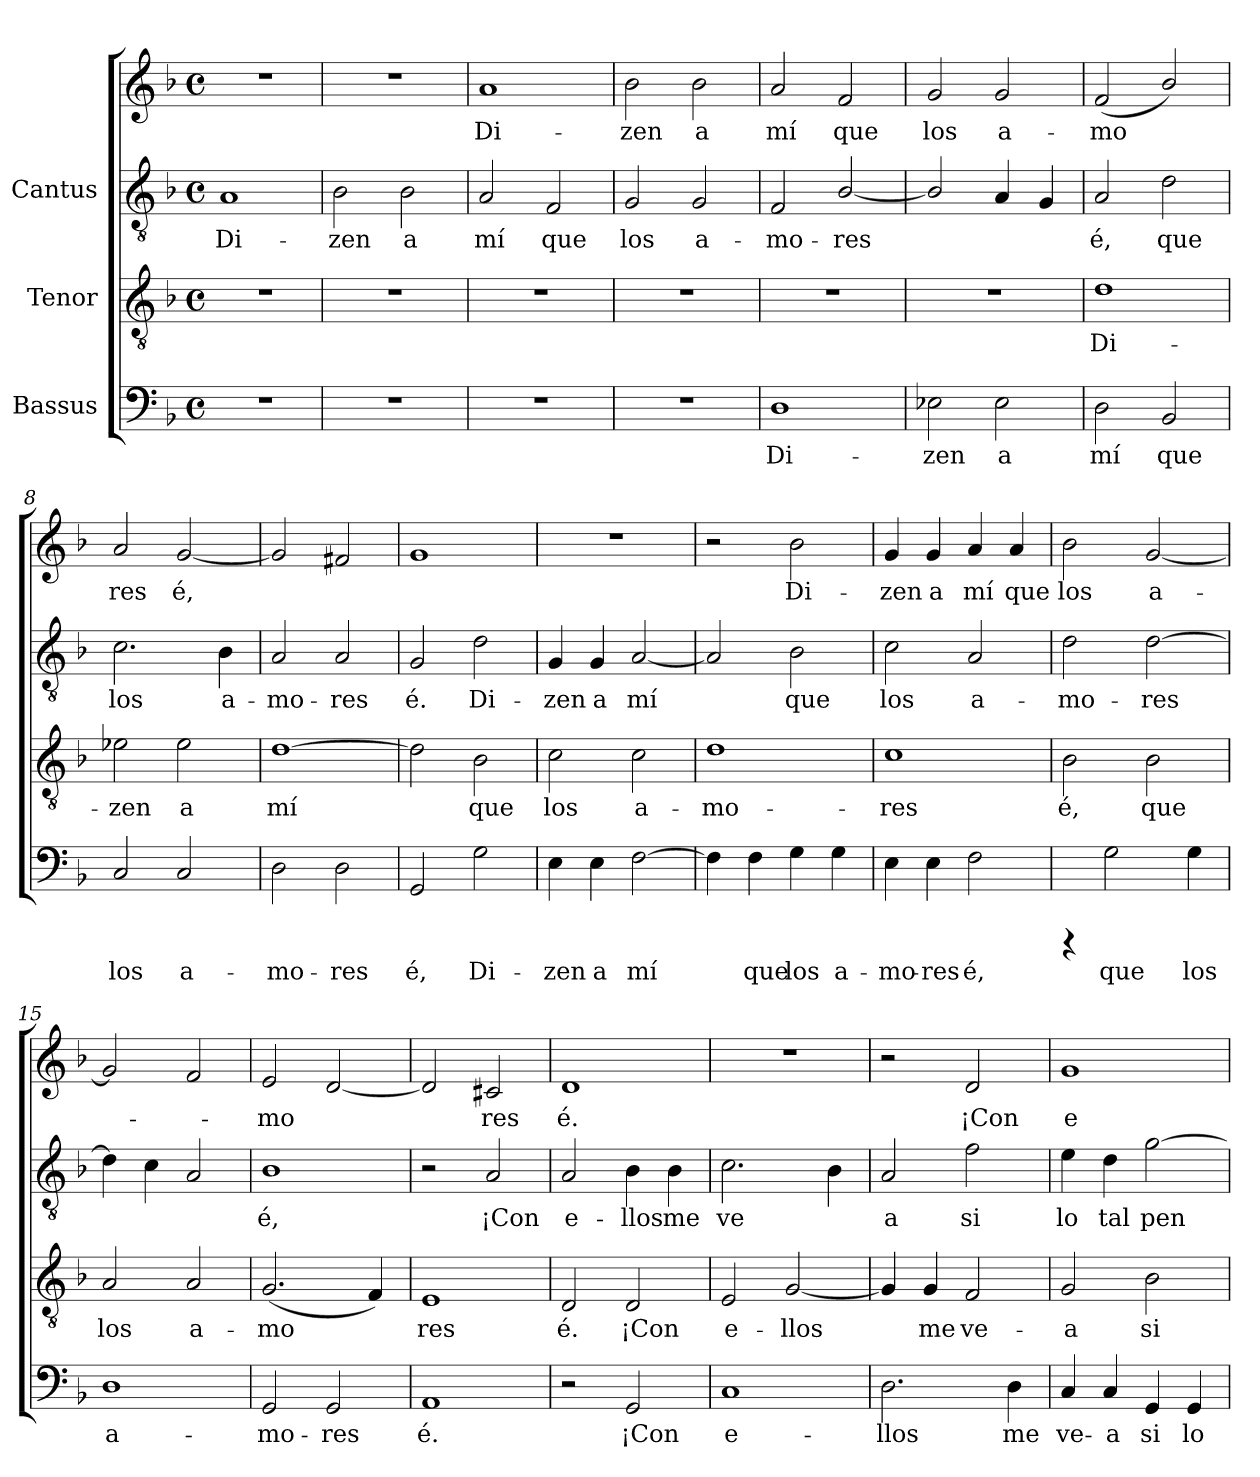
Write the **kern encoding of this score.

**kern	**text	**kern	**text	**kern	**text	**kern	**text
*part3	*part3	*part2	*part2	*part1	*part1	*part1	*part1
*staff4	*staff4	*staff3	*staff3	*staff2	*staff2	*staff1	*staff1
*I"Bassus	*	*I"Tenor	*	*I"Cantus	*	*	*
!!LO:PB:g=z
*stria5	*	*stria5	*	*stria5	*	*stria5	*
*clefF4	*	*clefGv2	*	*clefGv2	*	*clefG2	*
*k[b-]	*	*k[b-]	*	*k[b-]	*	*k[b-]	*
*F:	*	*F:	*	*F:	*	*F:	*
*M4/4	*	*M4/4	*	*M4/4	*	*M4/4	*
*met(c)	*	*met(c)	*	*met(c)	*	*met(c)	*
*MM156	*	*MM156	*	*MM156	*	*MM156	*
=1	=1	=1	=1	=1	=1	=1	=1
!	!	!	!	!	!LO:LY:b:cj	!	!
1r	.	1r	.	1A	Di-	1r	.
=2	=2	=2	=2	=2	=2	=2	=2
!	!	!	!	!	!LO:LY:b:cj	!	!
1r	.	1r	.	2B-\	-zen	1r	.
!	!	!	!	!	!LO:LY:b:cj	!	!
.	.	.	.	2B-\	a	.	.
=3	=3	=3	=3	=3	=3	=3	=3
!	!	!	!	!	!LO:LY:b:cj	!	!LO:LY:b:cj
1r	.	1r	.	2A/	-mí	1a	Di-
!	!	!	!	!	!LO:LY:b:cj	!	!
.	.	.	.	2F/	que	.	.
=4	=4	=4	=4	=4	=4	=4	=4
!	!	!	!	!	!LO:LY:b:cj	!	!LO:LY:b:cj
1r	.	1r	.	2G/	los	2b-\	zen
!	!	!	!	!	!LO:LY:b:cj	!	!LO:LY:b:cj
.	.	.	.	2G/	a-	2b-\	a
=5	=5	=5	=5	=5	=5	=5	=5
!	!LO:LY:b:cj	!	!	!	!LO:LY:b:cj	!	!LO:LY:b:cj
1D	Di-	1r	.	2F/	mo-	2a/	-mí
!	!	!	!	!	!LO:LY:b:cj	!	!LO:LY:b:cj
.	.	.	.	[<2B-/	-res	2f/	que
=6	=6	=6	=6	=6	=6	=6	=6
!	!LO:LY:b:cj	!	!	!	!	!	!LO:LY:b:cj
2E-X\	-zen	1r	.	2B-/]	.	2g/	los
!	!LO:LY:b:cj	!	!	!	!	!	!LO:LY:b:cj
2E-\	a	.	.	4A/	.	2g/	a-
.	.	.	.	4G/	.	.	.
=7	=7	=7	=7	=7	=7	=7	=7
!	!LO:LY:b:cj	!	!LO:LY:b:cj	!	!LO:LY:b:cj	!	!LO:LY:b:cj
2D\	mí	1d	Di-	2A/	-é,	(<2f/	-mo-
!	!LO:LY:b:cj	!	!	!	!LO:LY:b:cj	!	!LO:LY:b:cj
2BB-/	que	.	.	2d\	que	2b-/)	--
!!LO:LB:g=z
=8	=8	=8	=8	=8	=8	=8	=8
!	!LO:LY:b:cj	!	!LO:LY:b:cj	!	!LO:LY:b:cj	!	!LO:LY:b:cj
2C/	los	2e-X\	-zen	2.c\	los	2a/	res
!	!LO:LY:b:cj	!	!LO:LY:b:cj	!	!	!	!LO:LY:b:cj
2C/	a-	2e-\	a	.	.	[<2g/	é,
!	!	!	!	!	!LO:LY:b:cj	!	!
.	.	.	.	4B-\	a-	.	.
=9	=9	=9	=9	=9	=9	=9	=9
!	!LO:LY:b:cj	!	!LO:LY:b:cj	!	!LO:LY:b:cj	!	!
2D\	-mo-	[>1d	mí	2A/	-mo-	2g/]	.
!	!LO:LY:b:cj	!	!	!	!LO:LY:b:cj	!	!
2D\	-res	.	.	2A/	-res	2f#X/	.
=10	=10	=10	=10	=10	=10	=10	=10
!	!LO:LY:b:cj	!	!LO:LY:b:cj	!	!LO:LY:b:cj	!	!
2GG/	é,	2d\]	.	2G/	é.	1g	.
!	!LO:LY:b:cj	!	!LO:LY:b:cj	!	!LO:LY:b:cj	!	!
2G\	Di-	2B-\	que	2d\	Di-	.	.
=11	=11	=11	=11	=11	=11	=11	=11
!	!LO:LY:b:cj	!	!LO:LY:b:cj	!	!LO:LY:b:cj	!	!
4E\	-zen	2c\	los	4G/	-zen	1r	.
!	!LO:LY:b:cj	!	!	!	!LO:LY:b:cj	!	!
4E\	a	.	.	4G/	a	.	.
!	!LO:LY:b:cj	!	!LO:LY:b:cj	!	!LO:LY:b:cj	!	!
[>2F\	mí	2c\	a-	[<2A/	mí	.	.
=12	=12	=12	=12	=12	=12	=12	=12
!	!LO:LY:b:cj	!	!LO:LY:b:cj	!	!LO:LY:b:cj	!	!
4F\]	.	1d	-mo-	2A/]	-	2r	.
!	!LO:LY:b:cj	!	!	!	!	!	!
4F\	que	.	.	.	.	.	.
!	!LO:LY:b:cj	!	!	!	!LO:LY:b:cj	!	!LO:LY:b:cj
4G\	los	.	.	2B-\	que	2b-\	Di-
!	!LO:LY:b:cj	!	!	!	!	!	!
4G\	a-	.	.	.	.	.	.
=13	=13	=13	=13	=13	=13	=13	=13
!	!LO:LY:b:cj	!	!LO:LY:b:cj	!	!LO:LY:b:cj	!	!LO:LY:b:cj
4E\	-mo-	1c	-res	2c\	los	4g/	zen
!	!LO:LY:b:cj	!	!	!	!	!	!LO:LY:b:cj
4E\	-res	.	.	.	.	4g/	a
!	!LO:LY:b:cj	!	!	!	!LO:LY:b:cj	!	!LO:LY:b:cj
2F\	é,	.	.	2A/	a-	4a/	mí
!	!	!	!	!	!	!	!LO:LY:b:cj
.	.	.	.	.	.	4a/	que
!!LO:LB:g=z
=14	=14	=14	=14	=14	=14	=14	=14
!	!	!	!LO:LY:b:cj	!	!LO:LY:b:cj	!	!LO:LY:b:cj
4rCCC	.	2B-\	é,	2d\	-mo-	2b-\	-los
!	!LO:LY:b:cj	!	!	!	!	!	!
2G\	que	.	.	.	.	.	.
!	!	!	!LO:LY:b:cj	!	!LO:LY:b:cj	!	!LO:LY:b:cj
.	.	2B-\	que	[>2d\	-res	[<2g/	a-
!	!LO:LY:b:cj	!	!	!	!	!	!
4G\	los	.	.	.	.	.	.
=15	=15	=15	=15	=15	=15	=15	=15
!	!LO:LY:b:cj	!	!LO:LY:b:cj	!	!	!	!
1D	a-	2A/	los	4d\]	.	2g/]	.
.	.	.	.	4c\	.	.	.
!	!	!	!LO:LY:b:cj	!	!	!	!
.	.	2A/	a-	2A/	.	2f/	.
=16	=16	=16	=16	=16	=16	=16	=16
!	!LO:LY:b:cj	!	!LO:LY:b:cj	!	!LO:LY:b:cj	!	!LO:LY:b:cj
2GG/	-mo-	(<2.G/	-mo-	1B-	-é,	2e/	mo-
!	!LO:LY:b:cj	!	!	!	!	!	!LO:LY:b:cj
2GG/	-res	.	.	.	.	[<2d/	--
!	!	!	!LO:LY:b:cj	!	!	!	!
.	.	4F/)	--	.	.	.	.
=17	=17	=17	=17	=17	=17	=17	=17
!	!LO:LY:b:cj	!	!LO:LY:b:cj	!	!	!	!LO:LY:b:cj
1AA	é.	1E	-res	2r	.	2d/]	.
!	!	!	!	!	!LO:LY:b:cj	!	!LO:LY:b:cj
.	.	.	.	2A/	¡Con	2c#X/	res
=18	=18	=18	=18	=18	=18	=18	=18
!	!	!	!LO:LY:b:cj	!	!LO:LY:b:cj	!	!LO:LY:b:cj
2r	.	2D/	é.	2A/	e-	1d	é.
!	!LO:LY:b:cj	!	!LO:LY:b:cj	!	!LO:LY:b:cj	!	!
2GG/	¡Con	2D/	¡Con	4B-\	-llos	.	.
!	!	!	!	!	!LO:LY:b:cj	!	!
.	.	.	.	4B-\	me	.	.
=19	=19	=19	=19	=19	=19	=19	=19
!	!LO:LY:b:cj	!	!LO:LY:b:cj	!	!LO:LY:b:cj	!	!
1C	e-	2E/	e-	2.c\	ve-	1r	.
!	!	!	!LO:LY:b:cj	!	!	!	!
.	.	[<2G/	-llos	.	.	.	.
!	!	!	!	!	!LO:LY:b:cj	!	!
.	.	.	.	4B-\	--	.	.
=20	=20	=20	=20	=20	=20	=20	=20
!	!LO:LY:b:cj	!	!LO:LY:b:cj	!	!LO:LY:b:cj	!	!
2.D\	-llos	4G/]	.	2A/	a	2r	.
!	!	!	!LO:LY:b:cj	!	!	!	!
.	.	4G/	me	.	.	.	.
!	!	!	!LO:LY:b:cj	!	!LO:LY:b:cj	!	!LO:LY:b:cj
.	.	2F/	ve-	2f\	si	2d/	-¡Con
!	!LO:LY:b:cj	!	!	!	!	!	!
4D\	me	.	.	.	.	.	.
!!LO:PB:g=z
=21	=21	=21	=21	=21	=21	=21	=21
!	!LO:LY:b:cj	!	!LO:LY:b:cj	!	!LO:LY:b:cj	!	!LO:LY:b:cj
4C/	ve-	2G/	-a	4e\	-lo	1g	e-
!	!LO:LY:b:cj	!	!	!	!LO:LY:b:cj	!	!
4C/	-a	.	.	4d\	tal	.	.
!	!LO:LY:b:cj	!	!LO:LY:b:cj	!	!LO:LY:b:cj	!	!
4GG/	si	2B-\	si	[>2g\	pen-	.	.
!	!LO:LY:b:cj	!	!	!	!	!	!
4GG/	lo	.	.	.	.	.	.
=	=	=	=	=	=	=	=
*-	*-	*-	*-	*-	*-	*-	*-
